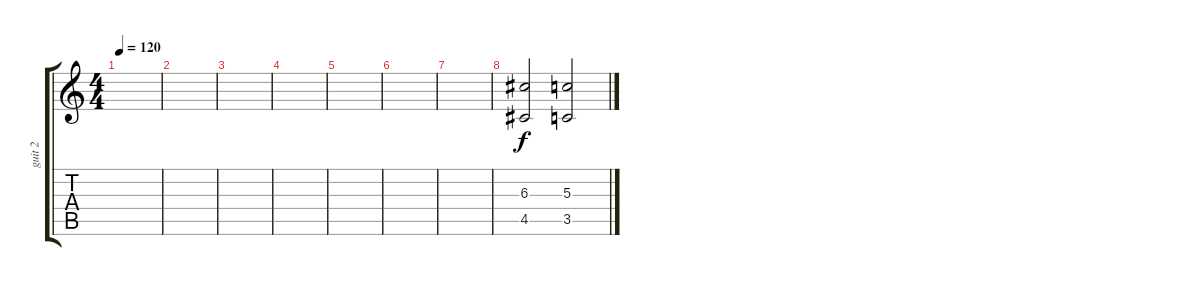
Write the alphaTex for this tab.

\track ("guit 2" "guit 2") {instrument distortionguitar}
\staff {score tabs}
\tuning (E4 B3 G3 D3 A2 E2) {hide}
\ts (4 4)
\tempo 120
\clef g2
\ks c
|
|
|
|
|
|
|
(6.3 4.5).2 (5.3 3.5).2
